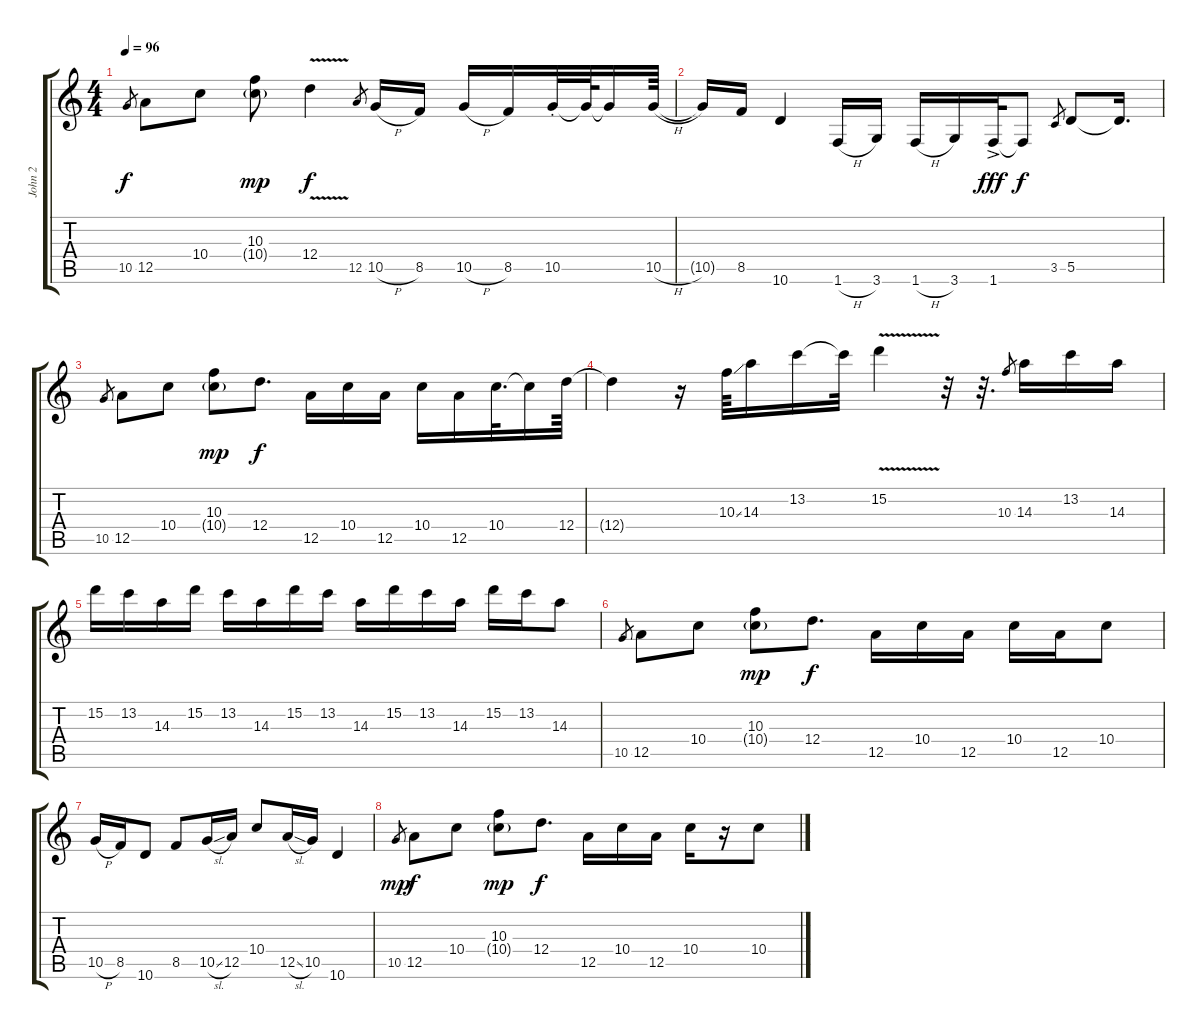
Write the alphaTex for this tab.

\track ("John 2" "John 2") {instrument overdrivenguitar}
\staff {score tabs}
\tuning (E4 B3 G3 D3 A2 E2) {hide}
\ts (4 4)
\tempo 96
\clef g2
\ks c
10.5.8{gr dy f} 12.5.8 10.4.8 (10.3 10.4{g}).8{dy mp} 12.4{v}.4{dy f} 12.5.8{gr} 10.5{h}.16 8.5.16 10.5{h}.16 8.5.16 10.5{st}.32 10.5{t}.64 10.5{t}.16 10.5{h}.64 |
10.5{t}.16 8.5.16 10.6.4 1.6{h}.16 3.6.16 1.6{h}.16 3.6.16 1.6{ac}.32{dy fff} 1.6{t}.8{dy f} 3.5.8{gr} 5.5.8 5.5{t}.16{d} |
10.5.8{gr} 12.5.8 10.4.8 (10.3 10.4{g}).8{dy mp} 12.4.8{d dy f} 12.5.16 10.4.16 12.5.16 10.4.16 12.5.16 10.4.32{d} 10.4{t}.16 12.4.64 |
12.4{t}.4 r.16 10.3{ss}.64 14.3.16 13.2.16 13.2{t}.32 15.2{v}.4 r.32 r.32{d} 10.3.8{gr} 14.3.16 13.2.16 14.3.16 |
15.2.16 13.2.16 14.3.16 15.2.16 13.2.16 14.3.16 15.2.16 13.2.16 14.3.16 15.2.16 13.2.16 14.3.16 15.2.16 13.2.16 14.3.8 |
10.5.8{gr} 12.5.8 10.4.8 (10.3 10.4{g}).8{dy mp} 12.4.8{d dy f} 12.5.16 10.4.16 12.5.16 10.4.16 12.5.16 10.4.8 |
10.5{h}.16 8.5.16 10.6.8 8.5.8 10.5{sl}.16 12.5.16 10.4.8 12.5{sl}.16 10.5.16 10.6.4 |
10.5.8{gr dy mp} 12.5.8{dy f} 10.4.8 (10.3 10.4{g}).8{dy mp} 12.4.8{d dy f} 12.5.16 10.4.16 12.5.16 10.4.16 r.16 10.4.8
